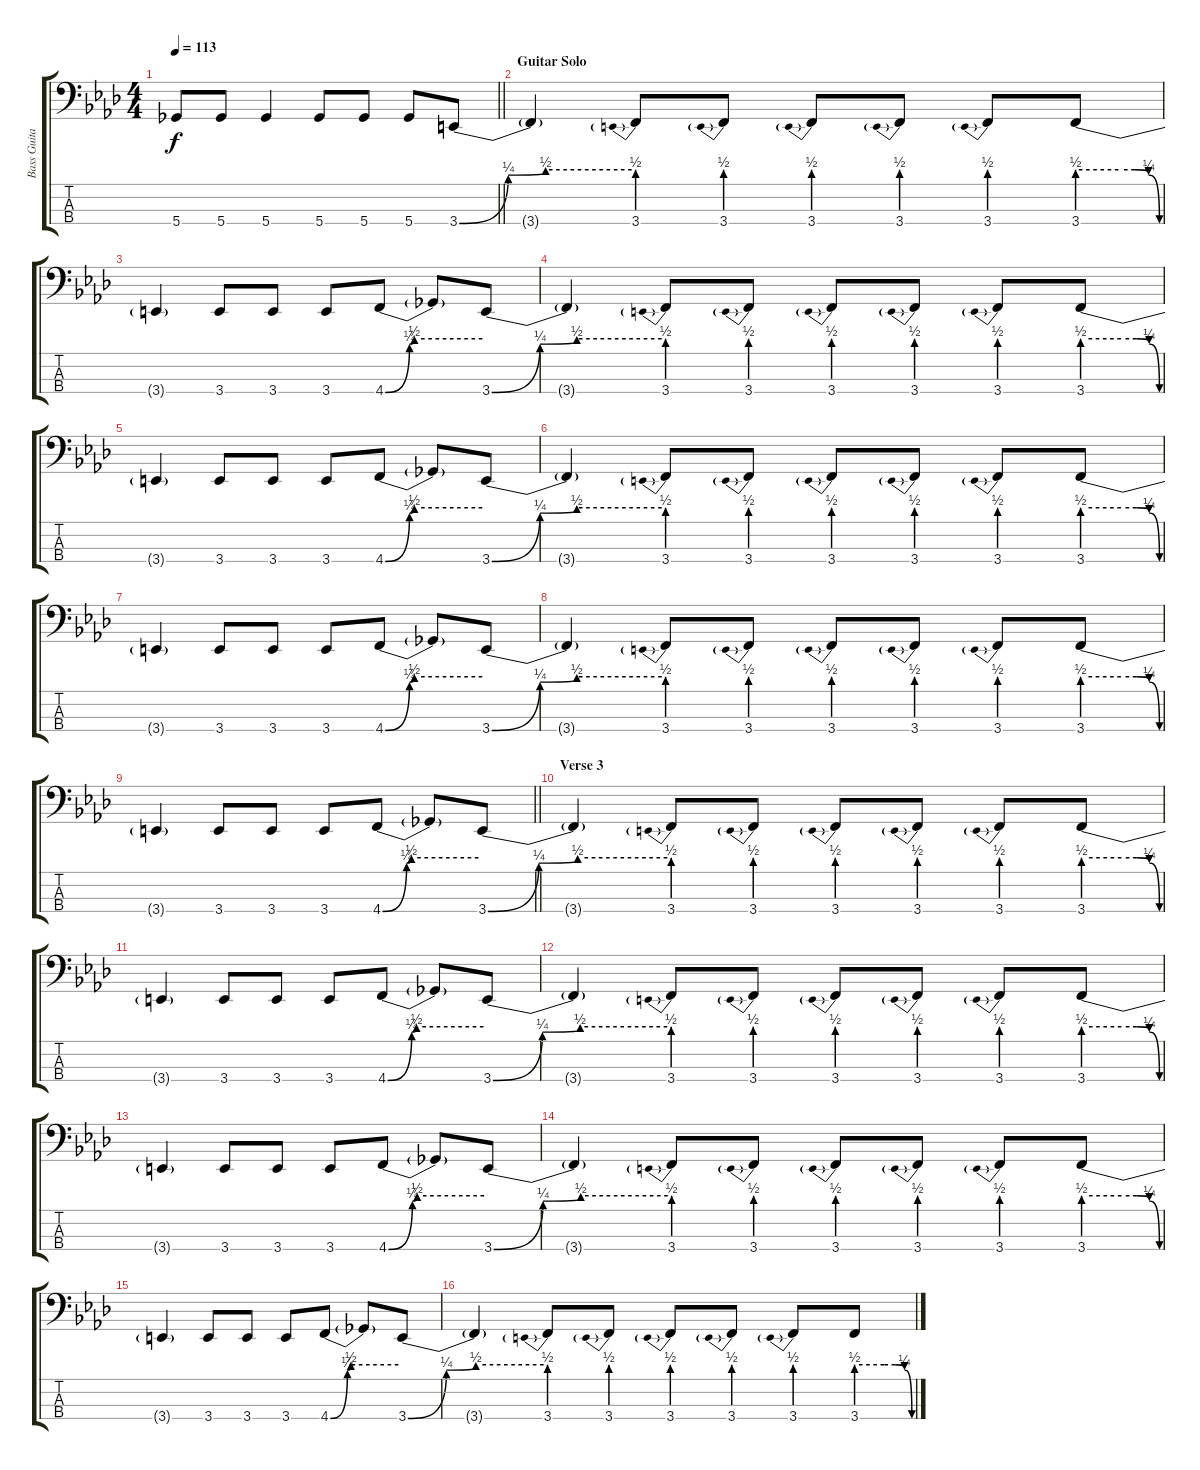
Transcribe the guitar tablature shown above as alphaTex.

\track ("Bass Guitar" "Bass Guita") {instrument electricbassfinger}
\staff {score tabs}
\tuning (Gb2 Db2 Ab1 Db1) {hide}
\ts (4 4)
\tempo 113
\clef f4
\barLineRight lightlight
\ks fminor
5.4{t}.8{dy f} 5.4.8 5.4.4 5.4.8 5.4.8 5.4.8 3.4{be (custom 0 0 17 1 30 2 60 2)}.8 |
\section ("" "Guitar Solo")
3.4{t}.4 3.4{be (prebend 0 2 60 2)}.8 3.4{be (prebend 0 2 60 2)}.8 3.4{be (prebend 0 2 60 2)}.8 3.4{be (prebend 0 2 60 2)}.8 3.4{be (prebend 0 2 60 2)}.8 3.4{be (custom 0 2 30 2 42 2 52 1 60 0)}.8 |
3.4{t}.4 3.4.8 3.4.8 3.4.8 4.4{be (custom 0 0 15 1 18 2 60 2)}.8 4.4{t}.8 3.4{be (custom 0 0 17 1 30 2 60 2)}.8 |
3.4{t}.4 3.4{be (prebend 0 2 60 2)}.8 3.4{be (prebend 0 2 60 2)}.8 3.4{be (prebend 0 2 60 2)}.8 3.4{be (prebend 0 2 60 2)}.8 3.4{be (prebend 0 2 60 2)}.8 3.4{be (custom 0 2 30 2 42 2 52 1 60 0)}.8 |
3.4{t}.4 3.4.8 3.4.8 3.4.8 4.4{be (custom 0 0 15 1 18 2 60 2)}.8 4.4{t}.8 3.4{be (custom 0 0 17 1 30 2 60 2)}.8 |
3.4{t}.4 3.4{be (prebend 0 2 60 2)}.8 3.4{be (prebend 0 2 60 2)}.8 3.4{be (prebend 0 2 60 2)}.8 3.4{be (prebend 0 2 60 2)}.8 3.4{be (prebend 0 2 60 2)}.8 3.4{be (custom 0 2 30 2 42 2 52 1 60 0)}.8 |
3.4{t}.4 3.4.8 3.4.8 3.4.8 4.4{be (custom 0 0 15 1 18 2 60 2)}.8 4.4{t}.8 3.4{be (custom 0 0 17 1 30 2 60 2)}.8 |
3.4{t}.4 3.4{be (prebend 0 2 60 2)}.8 3.4{be (prebend 0 2 60 2)}.8 3.4{be (prebend 0 2 60 2)}.8 3.4{be (prebend 0 2 60 2)}.8 3.4{be (prebend 0 2 60 2)}.8 3.4{be (custom 0 2 30 2 42 2 52 1 60 0)}.8 |
\barLineRight lightlight
3.4{t}.4 3.4.8 3.4.8 3.4.8 4.4{be (custom 0 0 15 1 18 2 60 2)}.8 4.4{t}.8 3.4{be (custom 0 0 17 1 30 2 60 2)}.8 |
\section ("" "Verse 3")
3.4{t}.4 3.4{be (prebend 0 2 60 2)}.8 3.4{be (prebend 0 2 60 2)}.8 3.4{be (prebend 0 2 60 2)}.8 3.4{be (prebend 0 2 60 2)}.8 3.4{be (prebend 0 2 60 2)}.8 3.4{be (custom 0 2 30 2 42 2 52 1 60 0)}.8 |
3.4{t}.4 3.4.8 3.4.8 3.4.8 4.4{be (custom 0 0 15 1 18 2 60 2)}.8 4.4{t}.8 3.4{be (custom 0 0 17 1 30 2 60 2)}.8 |
3.4{t}.4 3.4{be (prebend 0 2 60 2)}.8 3.4{be (prebend 0 2 60 2)}.8 3.4{be (prebend 0 2 60 2)}.8 3.4{be (prebend 0 2 60 2)}.8 3.4{be (prebend 0 2 60 2)}.8 3.4{be (custom 0 2 30 2 42 2 52 1 60 0)}.8 |
3.4{t}.4 3.4.8 3.4.8 3.4.8 4.4{be (custom 0 0 15 1 18 2 60 2)}.8 4.4{t}.8 3.4{be (custom 0 0 17 1 30 2 60 2)}.8 |
3.4{t}.4 3.4{be (prebend 0 2 60 2)}.8 3.4{be (prebend 0 2 60 2)}.8 3.4{be (prebend 0 2 60 2)}.8 3.4{be (prebend 0 2 60 2)}.8 3.4{be (prebend 0 2 60 2)}.8 3.4{be (custom 0 2 30 2 42 2 52 1 60 0)}.8 |
3.4{t}.4 3.4.8 3.4.8 3.4.8 4.4{be (custom 0 0 15 1 18 2 60 2)}.8 4.4{t}.8 3.4{be (custom 0 0 17 1 30 2 60 2)}.8 |
3.4{t}.4 3.4{be (prebend 0 2 60 2)}.8 3.4{be (prebend 0 2 60 2)}.8 3.4{be (prebend 0 2 60 2)}.8 3.4{be (prebend 0 2 60 2)}.8 3.4{be (prebend 0 2 60 2)}.8 3.4{be (custom 0 2 30 2 42 2 52 1 60 0)}.8
